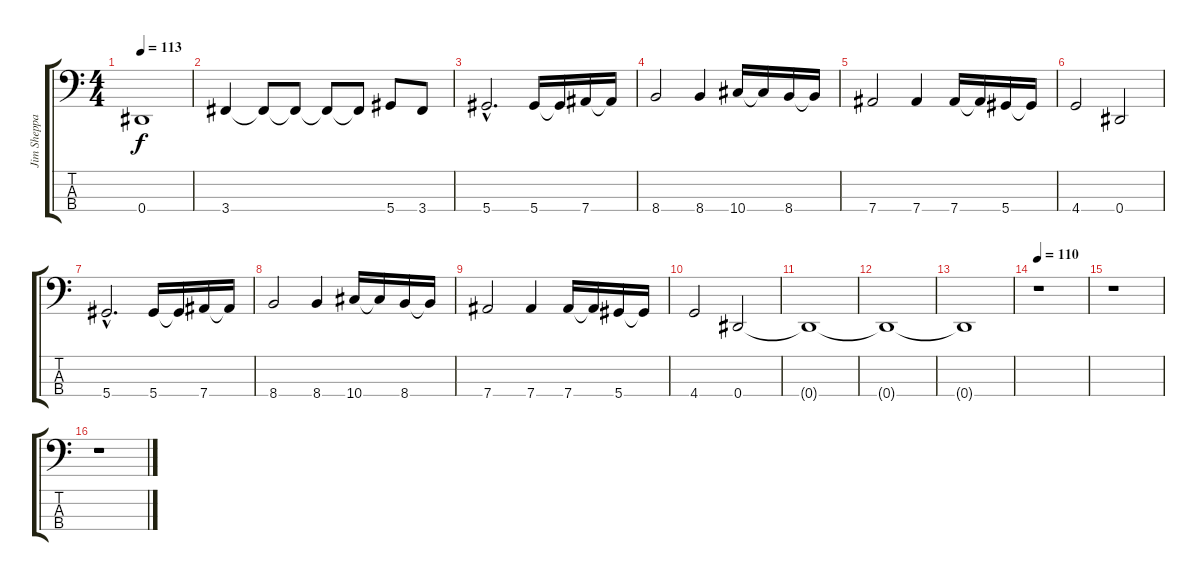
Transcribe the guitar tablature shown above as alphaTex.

\track ("Jim Sheppard" "Jim Sheppa") {instrument electricbassfinger}
\staff {score tabs}
\tuning (Gb2 Db2 Ab1 Eb1) {hide}
\ts (4 4)
\tempo 113
\clef f4
\ks c
0.4.1{dy f} |
3.4.4 3.4{t}.8 3.4{t}.8 3.4{t}.8 3.4{t}.8 5.4.8 3.4.8 |
5.4{hac}.2{d} 5.4.16 5.4{t}.16 7.4.16 7.4{t}.16 |
8.4.2 8.4.4 10.4.16 10.4{t}.16 8.4.16 8.4{t}.16 |
7.4.2 7.4.4 7.4.16 7.4{t}.16 5.4.16 5.4{t}.16 |
4.4.2 0.4.2 |
5.4{hac}.2{d} 5.4.16 5.4{t}.16 7.4.16 7.4{t}.16 |
8.4.2 8.4.4 10.4.16 10.4{t}.16 8.4.16 8.4{t}.16 |
7.4.2 7.4.4 7.4.16 7.4{t}.16 5.4.16 5.4{t}.16 |
4.4.2 0.4.2 |
0.4{t}.1 |
0.4{t}.1 |
0.4{t}.1 |
\tempo 110
r.1 |
r.1 |
r.1
